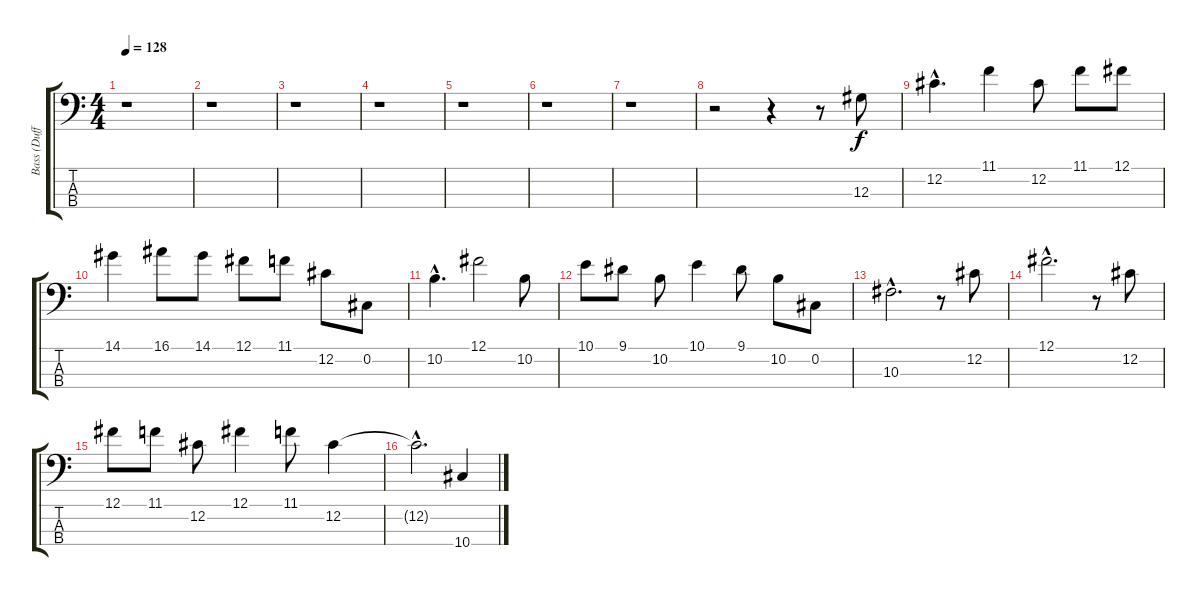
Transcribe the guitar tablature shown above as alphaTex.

\track ("Bass (Duff)" "Bass (Duff") {instrument electricbasspick}
\staff {score tabs}
\tuning (Gb2 Db2 Ab1 Eb1) {hide}
\ts (4 4)
\tempo 128
\clef f4
\ks c
r.1{dy f instrument electricbasspick} |
r.1 |
r.1 |
r.1 |
r.1 |
r.1 |
r.1 |
r.2 r.4 r.8 12.3.8 |
12.2{hac}.4{d} 11.1.4 12.2.8 11.1.8 12.1.8 |
14.1.4 16.1.8 14.1.8 12.1.8 11.1.8 12.2.8 0.2.8 |
10.2{hac}.4{d} 12.1.2 10.2.8 |
10.1.8 9.1.8 10.2.8 10.1.4 9.1.8 10.2.8 0.2.8 |
10.3{hac}.2{d} r.8 12.2.8 |
12.1{hac}.2{d} r.8 12.2.8 |
12.1.8 11.1.8 12.2.8 12.1.4 11.1.8 12.2.4 |
12.2{hac t}.2{d} 10.4.4
